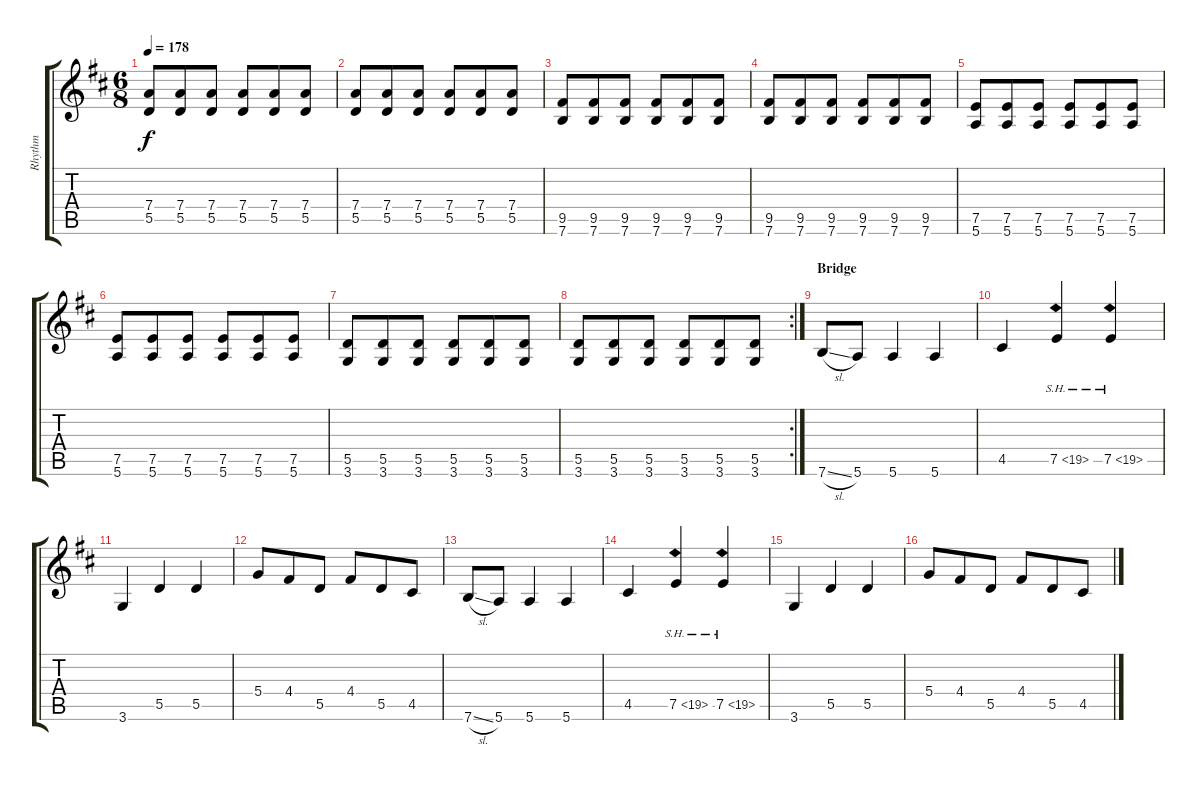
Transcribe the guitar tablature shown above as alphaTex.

\track ("Rhythm" "Rhythm") {instrument distortionguitar}
\staff {score tabs}
\tuning (E4 B3 G3 D3 A2 E2) {hide}
\ts (6 8)
\tempo 178
\clef g2
\ks d
(7.4 5.5).8{dy f} (7.4 5.5).8 (7.4 5.5).8 (7.4 5.5).8 (7.4 5.5).8 (7.4 5.5).8 |
(7.4 5.5).8 (7.4 5.5).8 (7.4 5.5).8 (7.4 5.5).8 (7.4 5.5).8 (7.4 5.5).8 |
(9.5 7.6).8 (9.5 7.6).8 (9.5 7.6).8 (9.5 7.6).8 (9.5 7.6).8 (9.5 7.6).8 |
(9.5 7.6).8 (9.5 7.6).8 (9.5 7.6).8 (9.5 7.6).8 (9.5 7.6).8 (9.5 7.6).8 |
(7.5 5.6).8 (7.5 5.6).8 (7.5 5.6).8 (7.5 5.6).8 (7.5 5.6).8 (7.5 5.6).8 |
(7.5 5.6).8 (7.5 5.6).8 (7.5 5.6).8 (7.5 5.6).8 (7.5 5.6).8 (7.5 5.6).8 |
(5.5 3.6).8 (5.5 3.6).8 (5.5 3.6).8 (5.5 3.6).8 (5.5 3.6).8 (5.5 3.6).8 |
\rc 2
(5.5 3.6).8 (5.5 3.6).8 (5.5 3.6).8 (5.5 3.6).8 (5.5 3.6).8 (5.5 3.6).8 |
\section ("" "Bridge")
7.6{sl}.8 5.6.8 5.6.4 5.6.4 |
4.5.4 7.5{sh 12}.4 7.5{sh 12}.4 |
3.6.4 5.5.4 5.5.4 |
5.4.8 4.4.8 5.5.8 4.4.8 5.5.8 4.5.8 |
7.6{sl}.8 5.6.8 5.6.4 5.6.4 |
4.5.4 7.5{sh 12}.4 7.5{sh 12}.4 |
3.6.4 5.5.4 5.5.4 |
5.4.8 4.4.8 5.5.8 4.4.8 5.5.8 4.5.8
